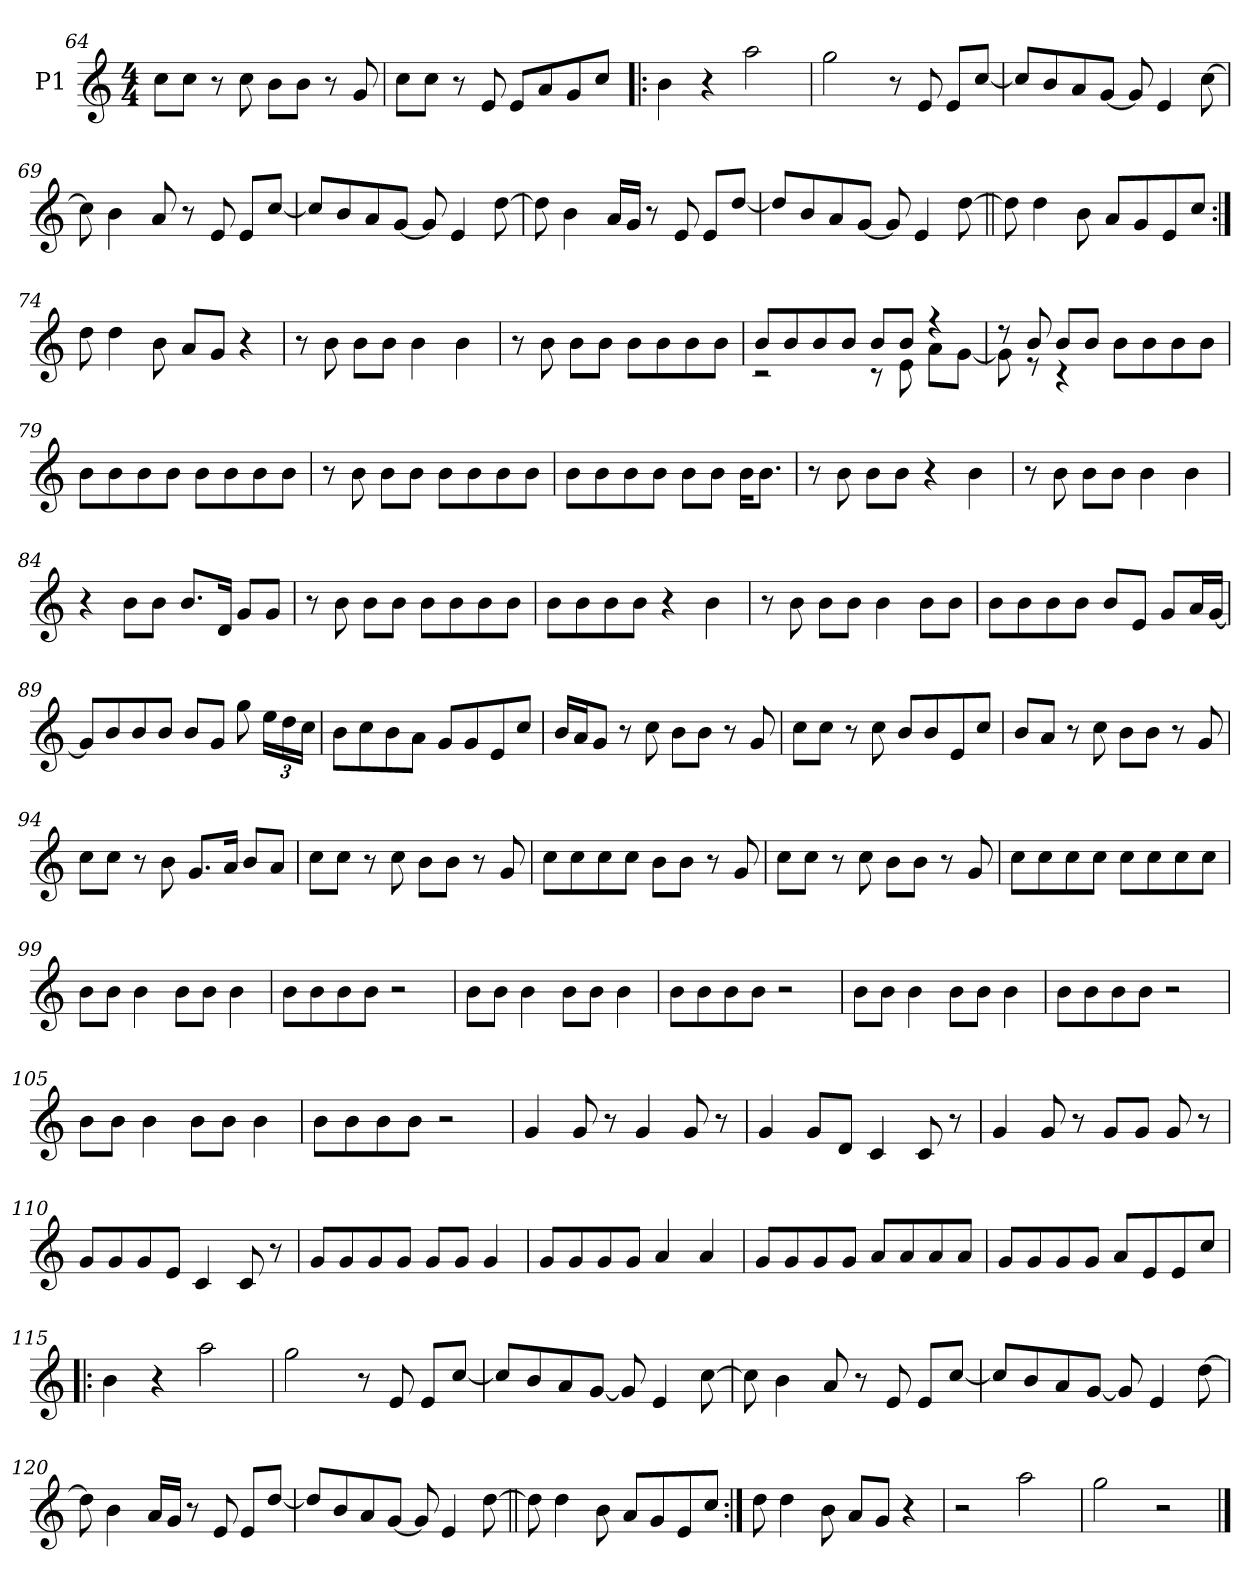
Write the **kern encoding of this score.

**kern
*part1
*staff1
*I"P1
*clefG2
*k[]
*M4/4
=64
8cc\L
8cc\J
8r
8cc\
8b\L
8b\J
8r
8g/
=65
8cc\L
8cc\J
8r
8e/
8e/L
8a/
8g/
8cc/J
=66!|:
4b\
4r
2aa\
!!LO:LB:g=z
=67
2gg\
8r
8e/
8e/L
[<8cc/J
=68
8cc/L]
8b/
8a/
[<8g/J
8g/]
4e/
[>8cc\
=69
8cc\]
4b\
8a/
8r
8e/
8e/L
[<8cc/J
=70
8cc/L]
8b/
8a/
[<8g/J
8g/]
4e/
[>8dd\
=71
8dd\]
4b\
16a/LL
16g/JJ
8r
8e/
8e/L
[<8dd/J
!!LO:LB:g=z
=72
8dd/L]
8b/
8a/
[<8g/J
8g/]
4e/
[>8dd\
=73||
8dd\]
4dd\
8b\
8a/L
8g/
8e/
8cc/J
=74:|!
8dd\
4dd\
8b\
8a/L
8g/J
4r
=75
8r
8b\
8b\L
8b\J
4b\
4b\
!!LO:LB:g=z
=76
8r
8b\
8b\L
8b\J
8b\L
8b\
8b\
8b\J
=77
*^
8b/L	2r
8b/	.
8b/	.
8b/J	.
8b/L	8r
8b/J	8e\
4r	8a\L
.	[<8g\J
=78	=78
8r	8g\]
8b/	8r
8b/L	4r
8b/J	.
8b\L	2ryy
8b\	.
8b\	.
8b\J	.
*v	*v
=79
8b\L
8b\
8b\
8b\J
8b\L
8b\
8b\
8b\J
!!LO:LB:g=z
=80
8r
8b\
8b\L
8b\J
8b\L
8b\
8b\
8b\J
=81
8b\L
8b\
8b\
8b\J
8b\L
8b\J
16b\KL
8.b\J
=82
8r
8b\
8b\L
8b\J
4r
4b\
=83
8r
8b\
8b\L
8b\J
4b\
4b\
!!LO:LB:g=z
=84
4r
8b\L
8b\J
8.b/L
16d/Jk
8g/L
8g/J
=85
8r
8b\
8b\L
8b\J
8b\L
8b\
8b\
8b\J
=86
8b\L
8b\
8b\
8b\J
4r
4b\
=87
8r
8b\
8b\L
8b\J
4b\
8b\L
8b\J
!!LO:LB:g=z
=88
8b\L
8b\
8b\
8b\J
8b/L
8e/J
8g/L
16a/L
[<16g/JJ
=89
8g/L]
8b/
8b/
8b/J
8b/L
8g/J
8gg\
*Xbrackettup
24ee\LL
24dd\
24cc\JJ
=90
8b\L
8cc\
8b\
8a\J
8g/L
8g/
8e/
8cc/J
=91
16b/LL
16a/J
8g/J
8r
8cc\
8b\L
8b\J
8r
8g/
!!LO:PB:g=z
=92
8cc\L
8cc\J
8r
8cc\
8b/L
8b/
8e/
8cc/J
=93
8b/L
8a/J
8r
8cc\
8b\L
8b\J
8r
8g/
=94
8cc\L
8cc\J
8r
8b\
8.g/L
16a/Jk
8b/L
8a/J
=95
8cc\L
8cc\J
8r
8cc\
8b\L
8b\J
8r
8g/
!!LO:LB:g=z
=96
8cc\L
8cc\
8cc\
8cc\J
8b\L
8b\J
8r
8g/
=97
8cc\L
8cc\J
8r
8cc\
8b\L
8b\J
8r
8g/
=98
8cc\L
8cc\
8cc\
8cc\J
8cc\L
8cc\
8cc\
8cc\J
=99
8b\L
8b\J
4b\
8b\L
8b\J
4b\
=100
8b\L
8b\
8b\
8b\J
2r
!!LO:LB:g=z
=101
8b\L
8b\J
4b\
8b\L
8b\J
4b\
=102
8b\L
8b\
8b\
8b\J
2r
=103
8b\L
8b\J
4b\
8b\L
8b\J
4b\
=104
8b\L
8b\
8b\
8b\J
2r
=105
8b\L
8b\J
4b\
8b\L
8b\J
4b\
=106
8b\L
8b\
8b\
8b\J
2r
!!LO:LB:g=z
=107
4g/
8g/
8r
4g/
8g/
8r
=108
4g/
8g/L
8d/J
4c/
8c/
8r
=109
4g/
8g/
8r
8g/L
8g/J
8g/
8r
=110
8g/L
8g/
8g/
8e/J
4c/
8c/
8r
=111
8g/L
8g/
8g/
8g/J
8g/L
8g/J
4g/
!!LO:LB:g=z
=112
8g/L
8g/
8g/
8g/J
4a/
4a/
=113
8g/L
8g/
8g/
8g/J
8a/L
8a/
8a/
8a/J
=114
8g/L
8g/
8g/
8g/J
8a/L
8e/
8e/
8cc/J
=115!|:
4b\
4r
2aa\
=116
2gg\
8r
8e/
8e/L
[<8cc/J
!!LO:LB:g=z
=117
8cc/L]
8b/
8a/
[<8g/J
8g/]
4e/
[>8cc\
=118
8cc\]
4b\
8a/
8r
8e/
8e/L
[<8cc/J
=119
8cc/L]
8b/
8a/
[<8g/J
8g/]
4e/
[>8dd\
=120
8dd\]
4b\
16a/LL
16g/JJ
8r
8e/
8e/L
[<8dd/J
!!LO:LB:g=z
=121
8dd/L]
8b/
8a/
[<8g/J
8g/]
4e/
[>8dd\
=122||
8dd\]
4dd\
8b\
8a/L
8g/
8e/
8cc/J
=123:|!
8dd\
4dd\
8b\
8a/L
8g/J
4r
=124
2r
2aa\
=125
2gg\
2r
==
*-
